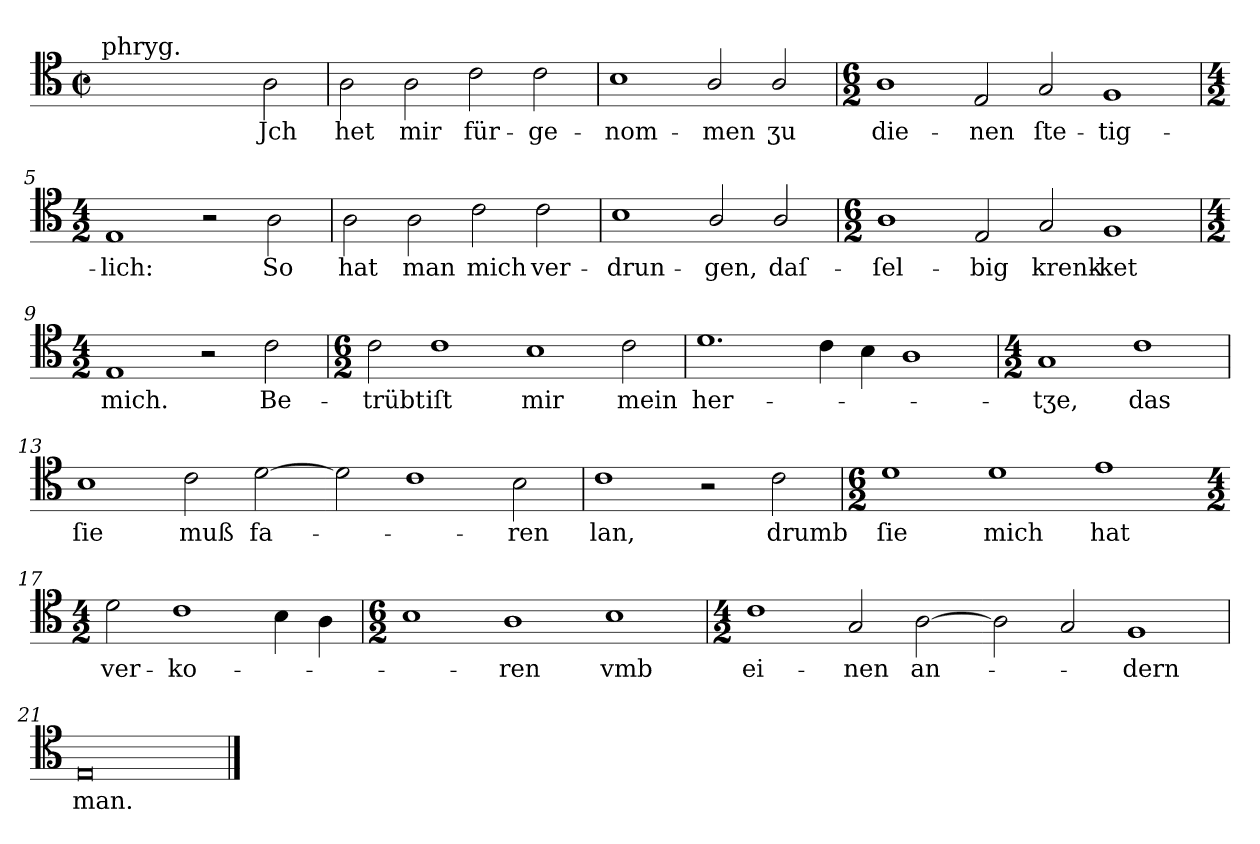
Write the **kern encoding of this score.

**kern	**text
*part1	*part1
*staff1	*staff1
*clefC4	*
*k[]	*
*E:phr	*
*M4/2	*
*met(c|)	*
=1	=1
!LO:TX:a:t=phryg.	!
1ryy	.
2ryy	.
2A	Jch
=2	=2
2A	het
2A	mir
2c	für-
2c	-ge-
=3	=3
1B	-nom-
2A/	-men
2A/	ʒu
=4	=4
*M6/2	*
1A	die-
2E	-nen
2G	ſte-
1F	-tig-
=5	=5
*M4/2	*
1E	-lich:
2r	.
2A	So
=6	=6
2A	hat
2A	man
2c	mich
2c	ver-
=7	=7
1B	-drun-
2A/	-gen,
2A/	daſ-
=8	=8
*M6/2	*
1A	-ſel-
2E	-big
2G	krenk-
1F	-ket
=9	=9
*M4/2	*
1E	mich.
2r	.
2c	Be-
=10	=10
*M6/2	*
2c	-trübt
1c	iſt
1B	mir
2c	mein
=11	=11
1.d	her-
4c	.
4B	.
1A	.
=12	=12
*M4/2	*
1G	-tʒe,
1c	das
=13	=13
1B	ſie
2c	muß
[2d	fa-
=14-	=14-
2d]	.
1c	.
2B	-ren
=15	=15
1c	lan,
2r	.
2c	drumb
=16	=16
*M6/2	*
1d	ſie
1d	mich
1e	hat
=17-	=17-
*M4/2	*
2d	ver-
1c	-ko-
4B	.
4A	.
=18	=18
*M6/2	*
1B	.
1A	-ren
1B	vmb
=19	=19
*M4/2	*
1c	ei-
2G	-nen
[2A	an-
=20-	=20-
2A]	.
2G	.
1F	-dern
=21	=21
0E/	man.
==	==
*-	*-
